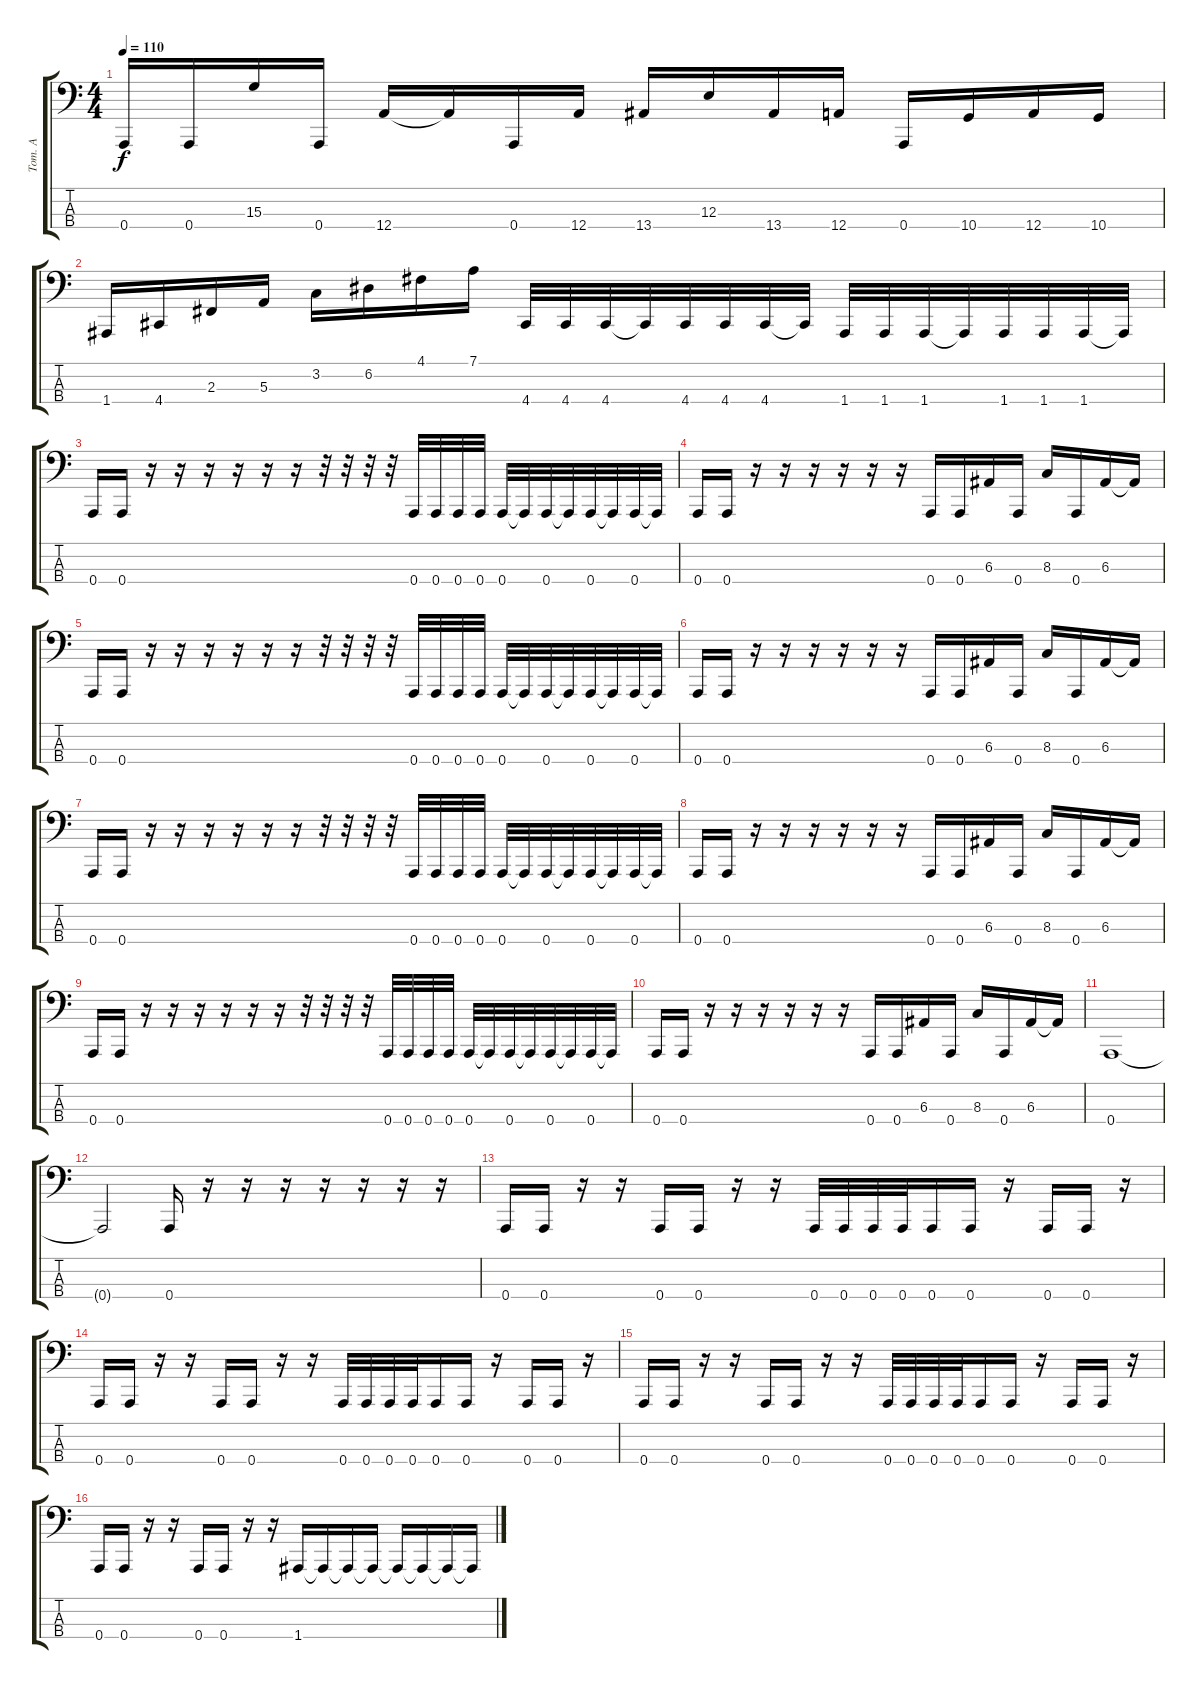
\track ("Tom. A" "Tom. A") {instrument electricbasspick}
\staff {score tabs}
\tuning (D2 A1 E1 A0) {hide}
\ts (4 4)
\tempo 110
\clef f4
\ks c
0.4.16{dy f} 0.4.16 15.3.16 0.4.16 12.4.16 12.4{t}.16 0.4.16 12.4.16 13.4.16 12.3.16 13.4.16 12.4.16 0.4.16 10.4.16 12.4.16 10.4.16 |
1.4.16 4.4.16 2.3.16 5.3.16 3.2.16 6.2.16 4.1.16 7.1.16 4.4.32 4.4.32 4.4.32 4.4{t}.32 4.4.32 4.4.32 4.4.32 4.4{t}.32 1.4.32 1.4.32 1.4.32 1.4{t}.32 1.4.32 1.4.32 1.4.32 1.4{t}.32 |
0.4.16 0.4.16 r.16 r.16 r.16 r.16 r.16 r.16 r.32 r.32 r.32 r.32 0.4.32 0.4.32 0.4.32 0.4.32 0.4.32 0.4{t}.32 0.4.32 0.4{t}.32 0.4.32 0.4{t}.32 0.4.32 0.4{t}.32 |
0.4.16 0.4.16 r.16 r.16 r.16 r.16 r.16 r.16 0.4.16 0.4.16 6.3.16 0.4.16 8.3.16 0.4.16 6.3.16 6.3{t}.16 |
0.4.16 0.4.16 r.16 r.16 r.16 r.16 r.16 r.16 r.32 r.32 r.32 r.32 0.4.32 0.4.32 0.4.32 0.4.32 0.4.32 0.4{t}.32 0.4.32 0.4{t}.32 0.4.32 0.4{t}.32 0.4.32 0.4{t}.32 |
0.4.16 0.4.16 r.16 r.16 r.16 r.16 r.16 r.16 0.4.16 0.4.16 6.3.16 0.4.16 8.3.16 0.4.16 6.3.16 6.3{t}.16 |
0.4.16 0.4.16 r.16 r.16 r.16 r.16 r.16 r.16 r.32 r.32 r.32 r.32 0.4.32 0.4.32 0.4.32 0.4.32 0.4.32 0.4{t}.32 0.4.32 0.4{t}.32 0.4.32 0.4{t}.32 0.4.32 0.4{t}.32 |
0.4.16 0.4.16 r.16 r.16 r.16 r.16 r.16 r.16 0.4.16 0.4.16 6.3.16 0.4.16 8.3.16 0.4.16 6.3.16 6.3{t}.16 |
0.4.16 0.4.16 r.16 r.16 r.16 r.16 r.16 r.16 r.32 r.32 r.32 r.32 0.4.32 0.4.32 0.4.32 0.4.32 0.4.32 0.4{t}.32 0.4.32 0.4{t}.32 0.4.32 0.4{t}.32 0.4.32 0.4{t}.32 |
0.4.16 0.4.16 r.16 r.16 r.16 r.16 r.16 r.16 0.4.16 0.4.16 6.3.16 0.4.16 8.3.16 0.4.16 6.3.16 6.3{t}.16 |
0.4.1 |
0.4{t}.2 0.4.16 r.16 r.16 r.16 r.16 r.16 r.16 r.16 |
0.4.16 0.4.16 r.16 r.16 0.4.16 0.4.16 r.16 r.16 0.4.32 0.4.32 0.4.32 0.4.32 0.4.16 0.4.16 r.16 0.4.16 0.4.16 r.16 |
0.4.16 0.4.16 r.16 r.16 0.4.16 0.4.16 r.16 r.16 0.4.32 0.4.32 0.4.32 0.4.32 0.4.16 0.4.16 r.16 0.4.16 0.4.16 r.16 |
0.4.16 0.4.16 r.16 r.16 0.4.16 0.4.16 r.16 r.16 0.4.32 0.4.32 0.4.32 0.4.32 0.4.16 0.4.16 r.16 0.4.16 0.4.16 r.16 |
0.4.16 0.4.16 r.16 r.16 0.4.16 0.4.16 r.16 r.16 1.4.16 1.4{t}.16 1.4{t}.16 1.4{t}.16 1.4{t}.16 1.4{t}.16 1.4{t}.16 1.4{t}.16
